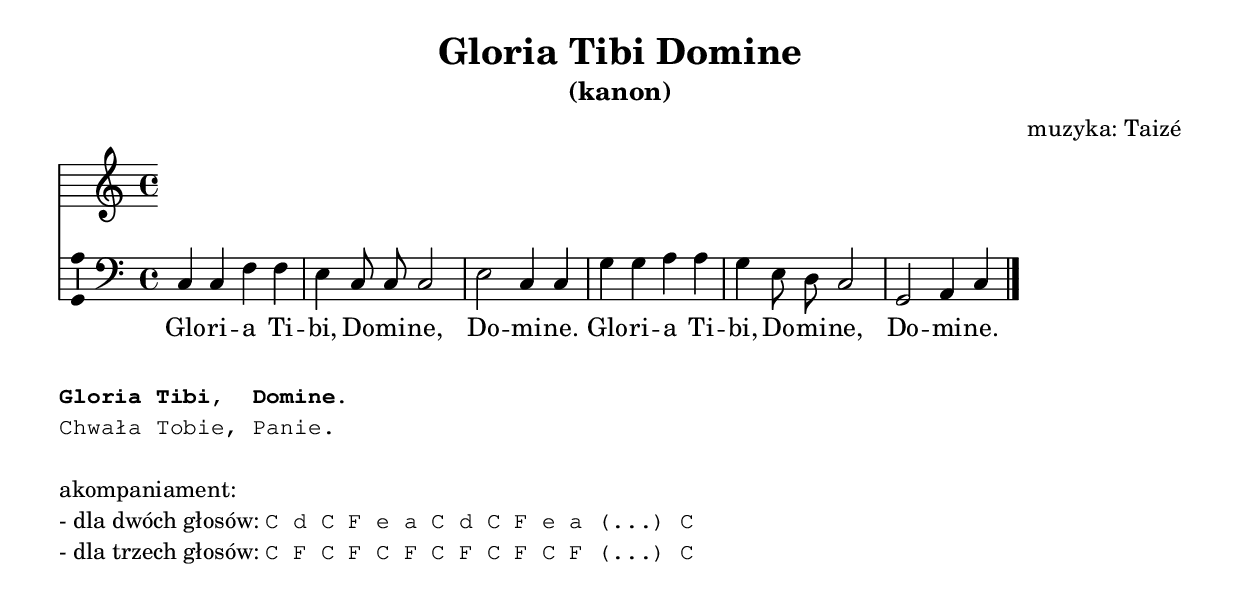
%{TODO:
  czy nie powinno być dodatkowego taktu przedłużającego drugie Domine?
  Albo może metrum jest inne? Jak to wpłynie na akompaniament?
  Czy obecny do dwóch głosów nie jest przekombinwowany?
%}

\version "2.12.3"
\pointAndClickOff
\header	{
  title = "Gloria Tibi Domine"
  subtitle = "(kanon)"
  composer = "muzyka: Taizé"
}
commonprops = {
  \autoBeamOff
  \key c \major
  \time 4/4
}
scoretempomarker = {
  \tempo 4=100
  \set Score.tempoHideNote = ##t
}
%--------------------------------MELODY--------------------------------
melody =	\relative c {
  c4 c f f e c8 c c2 e c4 c g'4 g a a g e8 d c2 g a4 c
  \bar "|."
}
%--------------------------------LYRICS--------------------------------
text =  \lyricmode {
  Glo -- ri -- a Ti -- bi, Do -- mi -- ne, Do -- mi -- ne.
  Glo -- ri -- a Ti -- bi, Do -- mi -- ne, Do -- mi -- ne.
}
stanzas = \markup {
  \column {
    \typewriter \bold
    "Gloria Tibi,  Domine."
    \typewriter
    "Chwała Tobie, Panie."
    " "
    "akompaniament:"
    \line {"- dla dwóch głosów:" \typewriter "C d C F e a C d C F e a (...) C"}
    \line {"- dla trzech głosów:" \typewriter "C F C F C F C F C F C F (...) C"}
  }
}
%--------------------------------ALL-FILE VARIABLE--------------------------------

mainstructure = {
  <<
    \scoretempomarker
    \new Staff {
      \clef bass
      \set Staff.midiInstrument = "clarinet"
      \new Voice = solovoice {
        \commonprops
        \melody
      }
    }
    \new Lyrics = solovoicelyrics \lyricsto solovoice \text
  >>
}

%---------------------------------MIDI---------------------------------
\score {
  \unfoldRepeats \mainstructure
  \midi {

  }
}

%--------------------------------LAYOUT--------------------------------
\score {
  \mainstructure
  \layout {
    indent = 0\cm
    \context {
      \Staff \consists "Ambitus_engraver"
    }
  }
}

\stanzas
